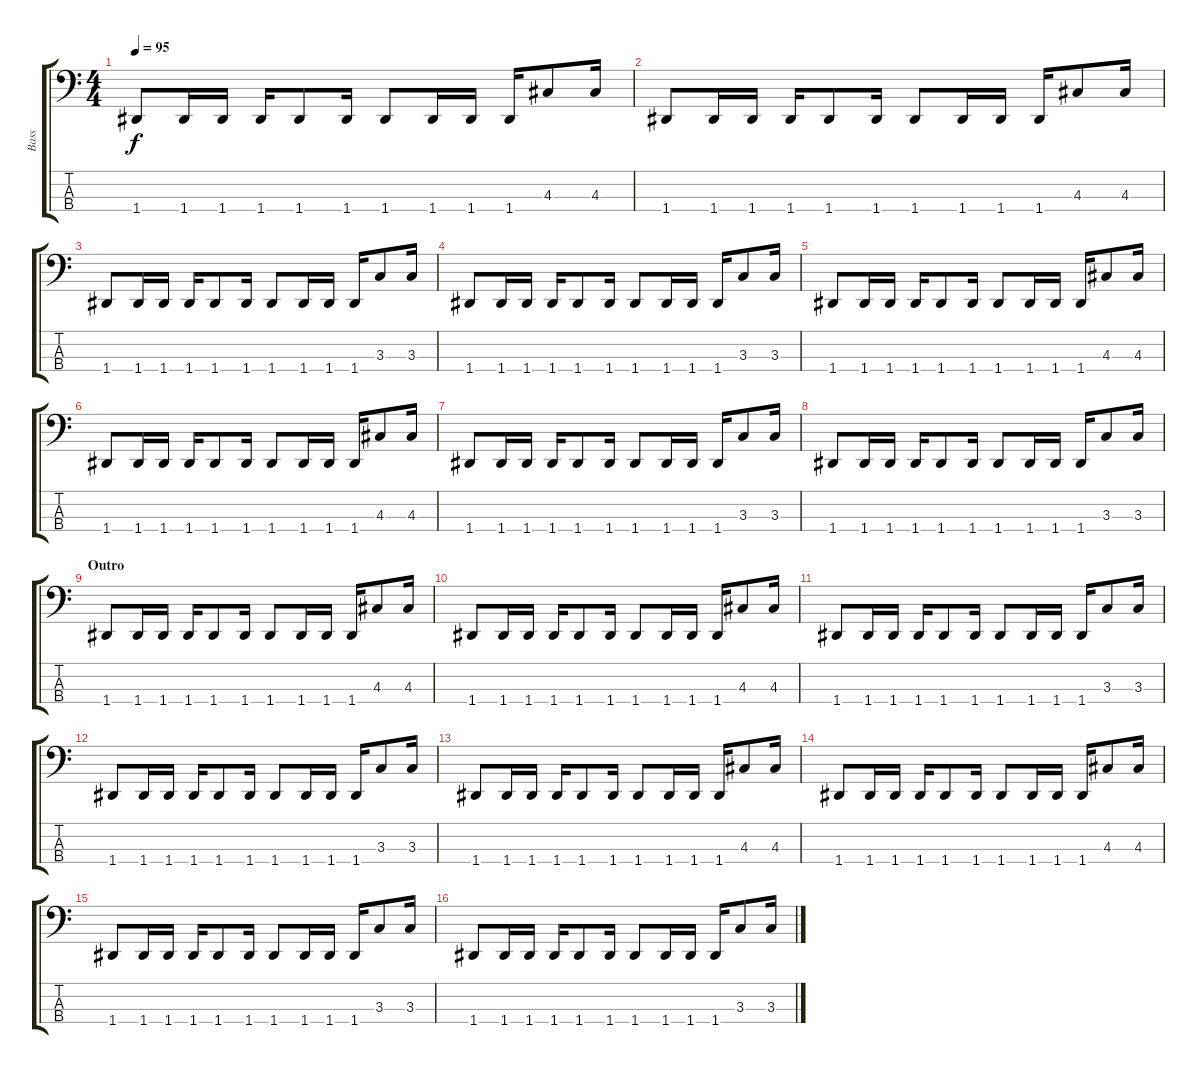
\track ("Bass" "Bass") {instrument electricbassfinger}
\staff {score tabs}
\tuning (G2 D2 A1 D1) {hide}
\ts (4 4)
\tempo 95
\clef f4
\ks c
1.4.8{dy f} 1.4.16 1.4.16 1.4.16 1.4.8 1.4.16 1.4.8 1.4.16 1.4.16 1.4.16 4.3.8 4.3.16 |
1.4.8 1.4.16 1.4.16 1.4.16 1.4.8 1.4.16 1.4.8 1.4.16 1.4.16 1.4.16 4.3.8 4.3.16 |
1.4.8 1.4.16 1.4.16 1.4.16 1.4.8 1.4.16 1.4.8 1.4.16 1.4.16 1.4.16 3.3.8 3.3.16 |
1.4.8 1.4.16 1.4.16 1.4.16 1.4.8 1.4.16 1.4.8 1.4.16 1.4.16 1.4.16 3.3.8 3.3.16 |
1.4.8 1.4.16 1.4.16 1.4.16 1.4.8 1.4.16 1.4.8 1.4.16 1.4.16 1.4.16 4.3.8 4.3.16 |
1.4.8 1.4.16 1.4.16 1.4.16 1.4.8 1.4.16 1.4.8 1.4.16 1.4.16 1.4.16 4.3.8 4.3.16 |
1.4.8 1.4.16 1.4.16 1.4.16 1.4.8 1.4.16 1.4.8 1.4.16 1.4.16 1.4.16 3.3.8 3.3.16 |
1.4.8 1.4.16 1.4.16 1.4.16 1.4.8 1.4.16 1.4.8 1.4.16 1.4.16 1.4.16 3.3.8 3.3.16 |
\section ("" "Outro")
1.4.8 1.4.16 1.4.16 1.4.16 1.4.8 1.4.16 1.4.8 1.4.16 1.4.16 1.4.16 4.3.8 4.3.16 |
1.4.8 1.4.16 1.4.16 1.4.16 1.4.8 1.4.16 1.4.8 1.4.16 1.4.16 1.4.16 4.3.8 4.3.16 |
1.4.8 1.4.16 1.4.16 1.4.16 1.4.8 1.4.16 1.4.8 1.4.16 1.4.16 1.4.16 3.3.8 3.3.16 |
1.4.8 1.4.16 1.4.16 1.4.16 1.4.8 1.4.16 1.4.8 1.4.16 1.4.16 1.4.16 3.3.8 3.3.16 |
1.4.8 1.4.16 1.4.16 1.4.16 1.4.8 1.4.16 1.4.8 1.4.16 1.4.16 1.4.16 4.3.8 4.3.16 |
1.4.8 1.4.16 1.4.16 1.4.16 1.4.8 1.4.16 1.4.8 1.4.16 1.4.16 1.4.16 4.3.8 4.3.16 |
1.4.8 1.4.16 1.4.16 1.4.16 1.4.8 1.4.16 1.4.8 1.4.16 1.4.16 1.4.16 3.3.8 3.3.16 |
1.4.8 1.4.16 1.4.16 1.4.16 1.4.8 1.4.16 1.4.8 1.4.16 1.4.16 1.4.16 3.3.8 3.3.16
